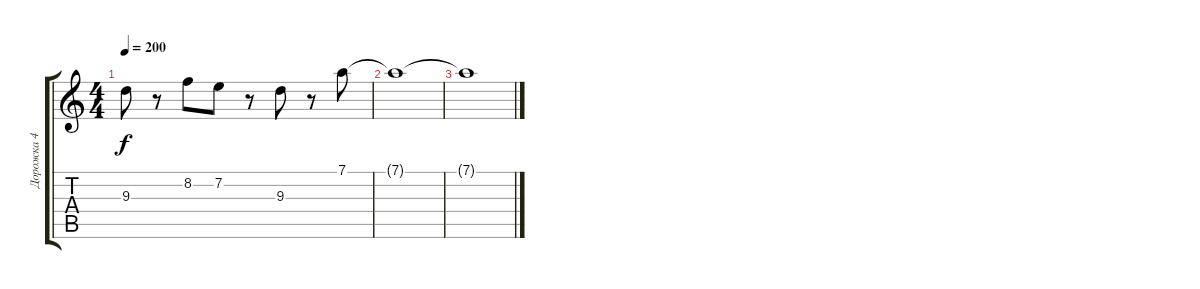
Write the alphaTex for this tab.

\track ("Дорожка 4" "Дорожка 4") {instrument acousticguitarnylon}
\staff {score tabs}
\tuning (D4 A3 F3 C3 G2 D2) {hide}
\ts (4 4)
\tempo 200
\clef g2
\ks c
9.3.8{dy f} r.8 8.2.8 7.2.8 r.8 9.3.8 r.8 7.1.8 |
7.1{t}.1 |
7.1{t}.1
